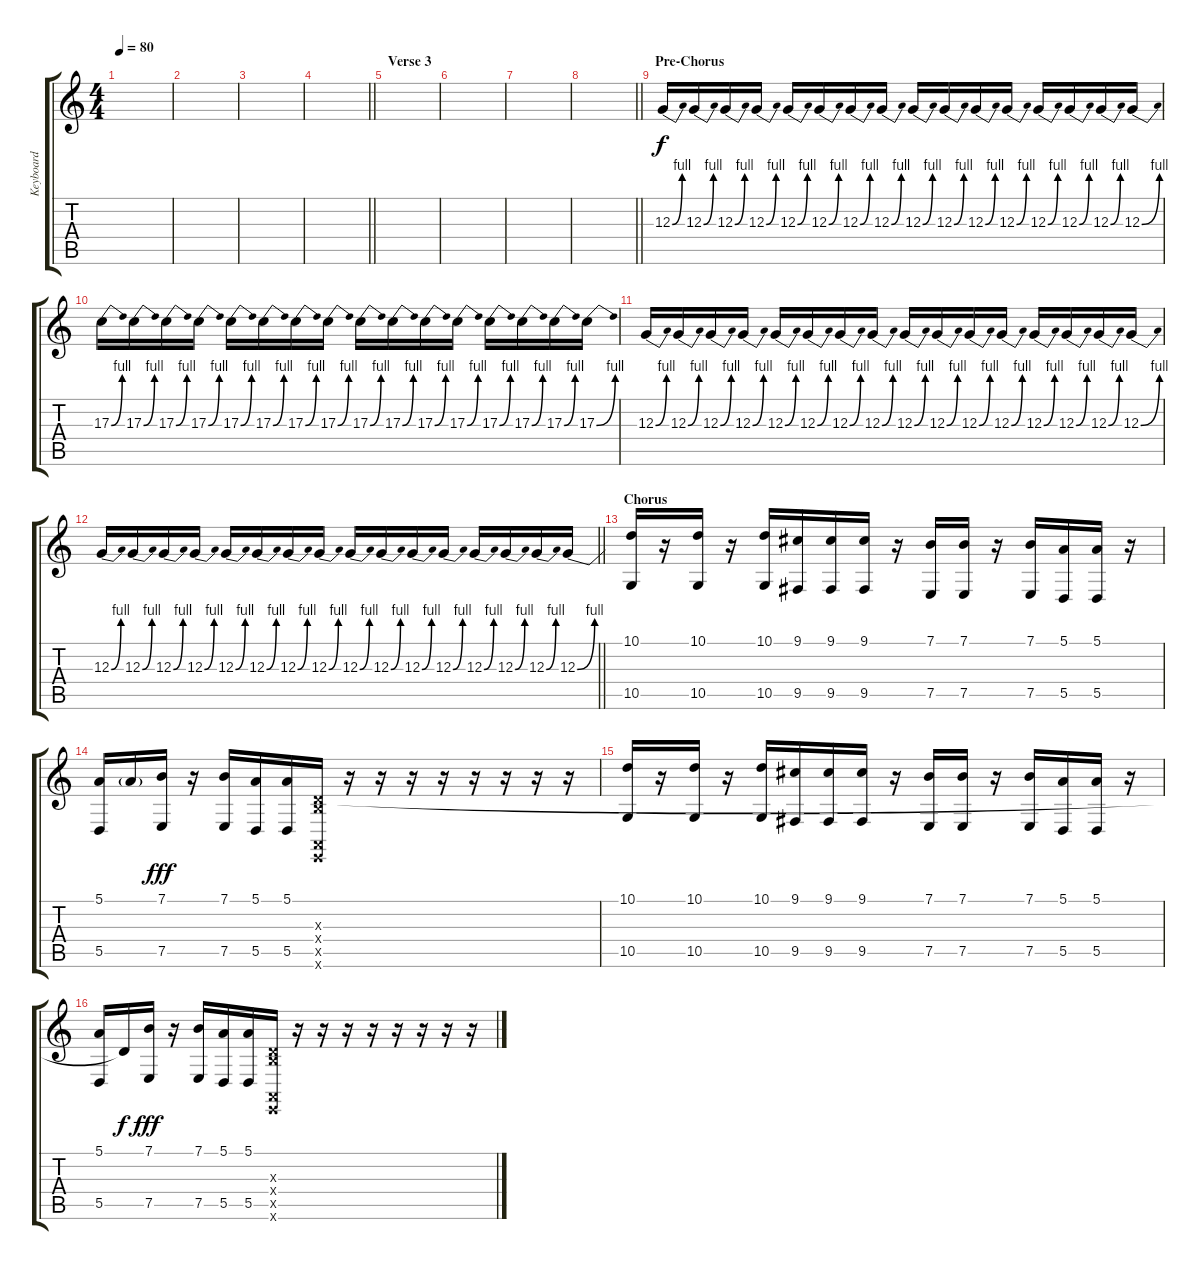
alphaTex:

\track ("Keyboard" "Keyboard") {instrument lead2sawtooth}
\staff {score tabs}
\tuning (E4 B3 G3 D3 A2 E2) {hide}
\ts (4 4)
\tempo 80
\clef g2
\ks c
|
|
|
\barLineRight lightlight
|
\section ("" "Verse 3")
|
|
|
\barLineRight lightlight
|
\section ("" "Pre-Chorus")
12.3{be (bend 0 0 60 4)}.16 12.3{be (bend 0 0 60 4)}.16 12.3{be (bend 0 0 60 4)}.16 12.3{be (bend 0 0 60 4)}.16 12.3{be (bend 0 0 60 4)}.16 12.3{be (bend 0 0 60 4)}.16 12.3{be (bend 0 0 60 4)}.16 12.3{be (bend 0 0 60 4)}.16 12.3{be (bend 0 0 60 4)}.16 12.3{be (bend 0 0 60 4)}.16 12.3{be (bend 0 0 60 4)}.16 12.3{be (bend 0 0 60 4)}.16 12.3{be (bend 0 0 60 4)}.16 12.3{be (bend 0 0 60 4)}.16 12.3{be (bend 0 0 60 4)}.16 12.3{be (bend 0 0 60 4)}.16 |
17.3{be (bend 0 0 60 4)}.16 17.3{be (bend 0 0 60 4)}.16 17.3{be (bend 0 0 60 4)}.16 17.3{be (bend 0 0 60 4)}.16 17.3{be (bend 0 0 60 4)}.16 17.3{be (bend 0 0 60 4)}.16 17.3{be (bend 0 0 60 4)}.16 17.3{be (bend 0 0 60 4)}.16 17.3{be (bend 0 0 60 4)}.16 17.3{be (bend 0 0 60 4)}.16 17.3{be (bend 0 0 60 4)}.16 17.3{be (bend 0 0 60 4)}.16 17.3{be (bend 0 0 60 4)}.16 17.3{be (bend 0 0 60 4)}.16 17.3{be (bend 0 0 60 4)}.16 17.3{be (bend 0 0 60 4)}.16 |
12.3{be (bend 0 0 60 4)}.16 12.3{be (bend 0 0 60 4)}.16 12.3{be (bend 0 0 60 4)}.16 12.3{be (bend 0 0 60 4)}.16 12.3{be (bend 0 0 60 4)}.16 12.3{be (bend 0 0 60 4)}.16 12.3{be (bend 0 0 60 4)}.16 12.3{be (bend 0 0 60 4)}.16 12.3{be (bend 0 0 60 4)}.16 12.3{be (bend 0 0 60 4)}.16 12.3{be (bend 0 0 60 4)}.16 12.3{be (bend 0 0 60 4)}.16 12.3{be (bend 0 0 60 4)}.16 12.3{be (bend 0 0 60 4)}.16 12.3{be (bend 0 0 60 4)}.16 12.3{be (bend 0 0 60 4)}.16 |
\barLineRight lightlight
12.3{be (bend 0 0 60 4)}.16 12.3{be (bend 0 0 60 4)}.16 12.3{be (bend 0 0 60 4)}.16 12.3{be (bend 0 0 60 4)}.16 12.3{be (bend 0 0 60 4)}.16 12.3{be (bend 0 0 60 4)}.16 12.3{be (bend 0 0 60 4)}.16 12.3{be (bend 0 0 60 4)}.16 12.3{be (bend 0 0 60 4)}.16 12.3{be (bend 0 0 60 4)}.16 12.3{be (bend 0 0 60 4)}.16 12.3{be (bend 0 0 60 4)}.16 12.3{be (bend 0 0 60 4)}.16 12.3{be (bend 0 0 60 4)}.16 12.3{be (bend 0 0 60 4)}.16 12.3{be (bend 0 0 60 4)}.16 |
\section ("" "Chorus")
(10.1 10.5).16 r.16 (10.1 10.5).16 r.16 (10.1 10.5).16 (9.1 9.5).16 (9.1 9.5).16 (9.1 9.5).16 r.16 (7.1 7.5).16 (7.1 7.5).16 r.16 (7.1 7.5).16 (5.1 5.5).16 (5.1 5.5).16 r.16 |
(5.1 5.5).16 12.3{t}.16{dy f} (7.1 7.5).16{dy fff} r.16 (7.1 7.5).16 (5.1 5.5).16 (5.1 5.5).16 (7.3{x} 9.4{x} 0.5{x} 0.6{x}).16 r.16 r.16 r.16 r.16 r.16 r.16 r.16 r.16 |
(10.1 10.5).16 r.16 (10.1 10.5).16 r.16 (10.1 10.5).16 (9.1 9.5).16 (9.1 9.5).16 (9.1 9.5).16 r.16 (7.1 7.5).16 (7.1 7.5).16 r.16 (7.1 7.5).16 (5.1 5.5).16 (5.1 5.5).16 r.16 |
(5.1 5.5).16 7.3{t}.16{dy f} (7.1 7.5).16{dy fff} r.16 (7.1 7.5).16 (5.1 5.5).16 (5.1 5.5).16 (7.3{x} 9.4{x} 0.5{x} 0.6{x}).16 r.16 r.16 r.16 r.16 r.16 r.16 r.16 r.16
